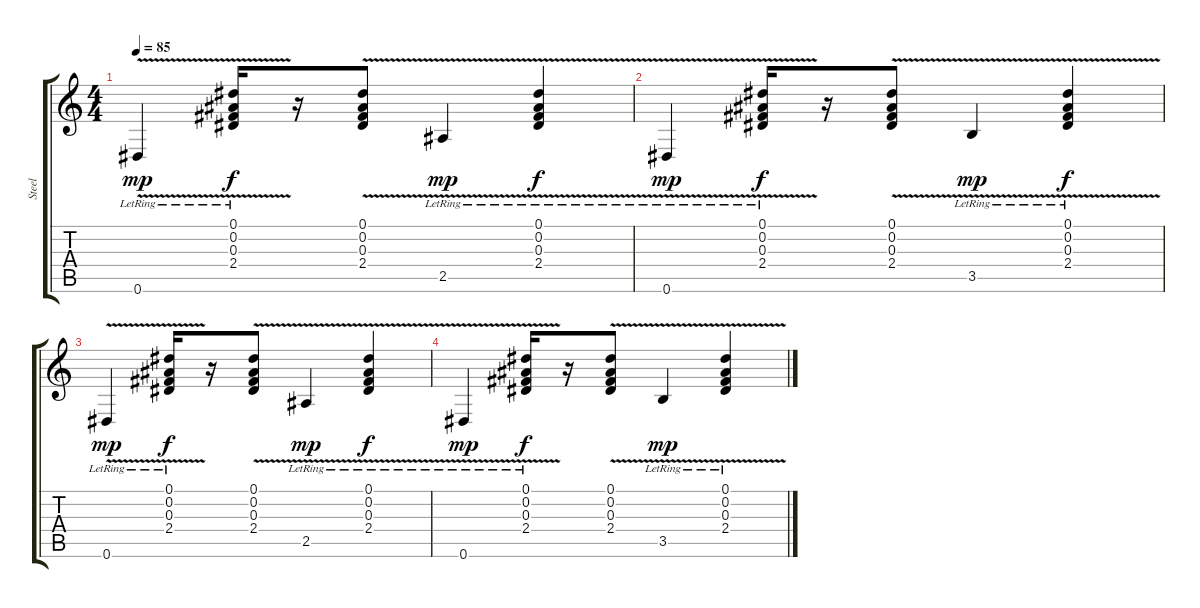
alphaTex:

\track ("Steel" "Steel") {instrument acousticguitarsteel}
\staff {score tabs}
\tuning (Eb4 Bb3 Gb3 Db3 Ab2 Eb2) {hide}
\ts (4 4)
\tempo 85
\clef g2
\ks c
0.6{v lr}.4{dy mp} (0.1{lr} 0.2{lr} 0.3{v lr} 2.4{v lr}).16{dy f} r.16 (0.1 0.2 0.3{v} 2.4{v}).8 2.5{v lr}.4{dy mp} (0.1{lr} 0.2{lr} 0.3{v lr} 2.4{v lr}).4{dy f} |
0.6{v lr}.4{dy mp} (0.1{lr} 0.2{lr} 0.3{v lr} 2.4{v lr}).16{dy f} r.16 (0.1 0.2 0.3{v} 2.4{v}).8 3.5{v lr}.4{dy mp} (0.1{lr} 0.2{lr} 0.3{v lr} 2.4{v lr}).4{dy f} |
0.6{v lr}.4{dy mp} (0.1{lr} 0.2{lr} 0.3{v lr} 2.4{v lr}).16{dy f} r.16 (0.1 0.2 0.3{v} 2.4{v}).8 2.5{v lr}.4{dy mp} (0.1{lr} 0.2{lr} 0.3{v lr} 2.4{v lr}).4{dy f} |
0.6{v lr}.4{dy mp} (0.1{lr} 0.2{lr} 0.3{v lr} 2.4{v lr}).16{dy f} r.16 (0.1 0.2 0.3{v} 2.4{v}).8 3.5{v lr}.4{dy mp} (0.1{lr} 0.2{lr} 0.3{lr} 2.4{v lr}).4
